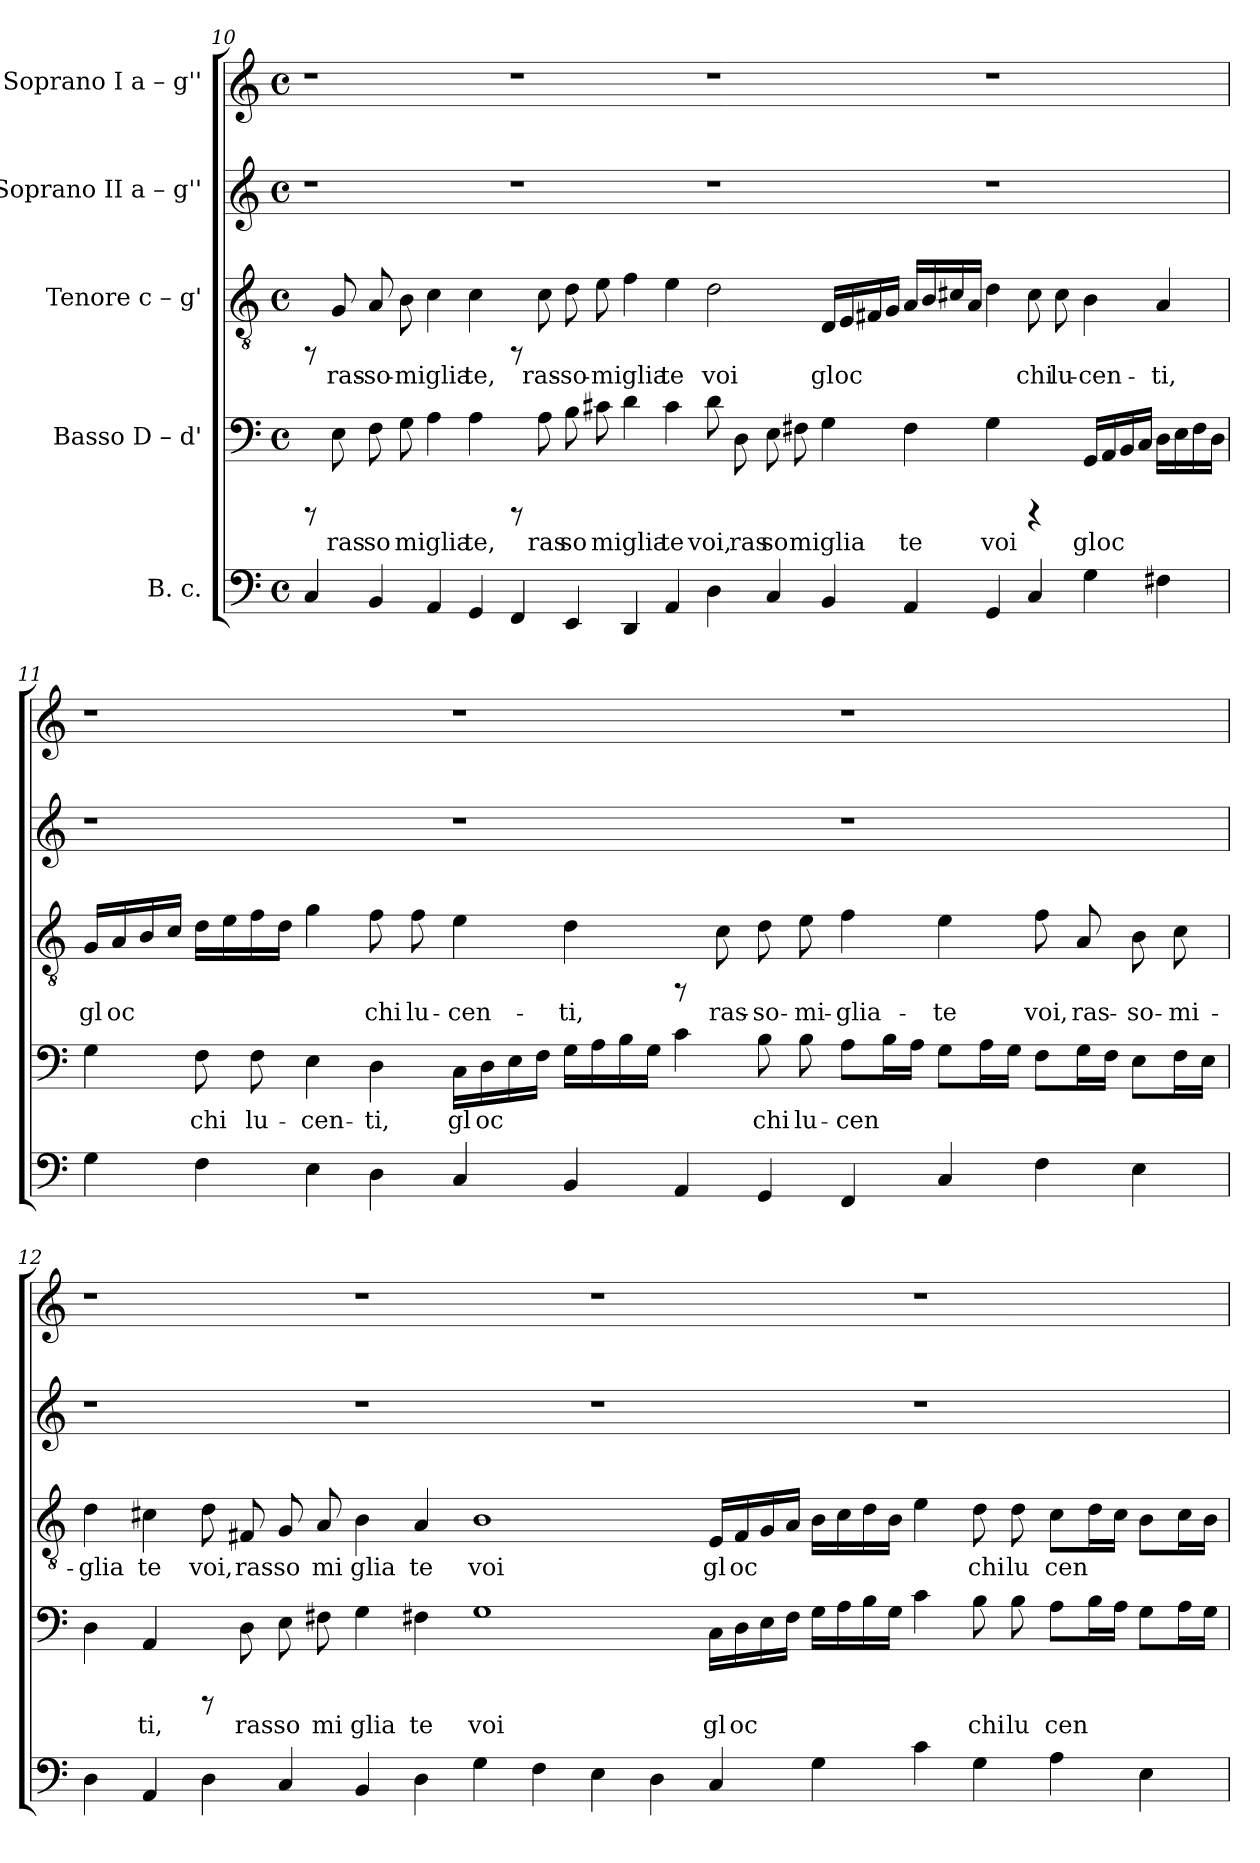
**kern	**kern	**text	**kern	**text	**kern	**kern
*part5	*part4	*part4	*part3	*part3	*part2	*part1
*staff5	*staff4	*staff4	*staff3	*staff3	*staff2	*staff1
*I"B. c.	*I"Basso  D – d'	*	*I"Tenore  c – g'	*	*I"Soprano II  a – g''	*I"Soprano I  a – g''
!!LO:LB:g=z
*clefF4	*clefF4	*	*clefGv2	*	*clefG2	*clefG2
*k[]	*k[]	*	*k[]	*	*k[]	*k[]
*C:	*C:	*	*C:	*	*C:	*C:
*M4/4	*M4/4	*	*M4/4	*	*M4/4	*M4/4
*met(c)	*met(c)	*	*met(c)	*	*met(c)	*met(c)
=10	=10	=10	=10	=10	=10	=10
4C/	8rCCC	.	8rFF	.	1r	1r
!	!	!LO:LY:b:rj	!	!LO:LY:b:rj	!	!
.	8E\	ras	8G/	ras-	.	.
!	!	!LO:LY:b:rj	!	!LO:LY:b:rj	!	!
4BB/	8F\	so	8A/	-so-	.	.
!	!	!LO:LY:b:rj	!	!LO:LY:b:rj	!	!
.	8G\	miglia	8B\	-miglia-	.	.
!	!	!LO:LY:b:rj	!	!LO:LY:b:rj	!	!
4AA/	4A\	.	4c\	--	.	.
!	!	!LO:LY:b:rj	!	!LO:LY:b:rj	!	!
4GG/	4A\	te,	4c\	-te,	.	.
4FF/	8rCCC	.	8rFF	.	1r	1r
!	!	!LO:LY:b:rj	!	!LO:LY:b:rj	!	!
.	8A\	ras	8c\	ras-	.	.
!	!	!LO:LY:b:rj	!	!LO:LY:b:rj	!	!
4EE/	8B\	so	8d\	-so-	.	.
!	!	!LO:LY:b:rj	!	!LO:LY:b:rj	!	!
.	8c#X\	miglia	8e\	-miglia-	.	.
!	!	!LO:LY:b:rj	!	!LO:LY:b:rj	!	!
4DD/	4d\	.	4f\	--	.	.
!	!	!LO:LY:b:rj	!	!LO:LY:b:rj	!	!
4AA/	4c#\	te	4e\	-te	.	.
!	!	!LO:LY:b:rj	!	!LO:LY:b:rj	!	!
4D\	8d\	voi,	2d\	voi	1r	1r
!	!	!LO:LY:b:rj	!	!	!	!
.	8D\	ras	.	.	.	.
!	!	!LO:LY:b:rj	!	!	!	!
4C/	8E\	so	.	.	.	.
!	!	!LO:LY:b:rj	!	!	!	!
.	8F#X\	miglia	.	.	.	.
!	!	!LO:LY:b:rj	!	!LO:LY:b:rj	!	!
4BB/	4G\	.	16D/L	gl	.	.
!	!	!	!	!LO:LY:b:rj	!	!
.	.	.	16E/	oc-	.	.
!	!	!	!	!LO:LY:b:rj	!	!
.	.	.	16F#/	--	.	.
!	!	!	!	!LO:LY:b:rj	!	!
.	.	.	16G/J	--	.	.
!	!	!LO:LY:b:rj	!	!LO:LY:b:rj	!	!
4AA/	4F#\	te	16A/L	--	.	.
!	!	!	!	!LO:LY:b:rj	!	!
.	.	.	16B/	--	.	.
!	!	!	!	!LO:LY:b:rj	!	!
.	.	.	16c#X/	--	.	.
!	!	!	!	!LO:LY:b:rj	!	!
.	.	.	16A/J	--	.	.
!	!	!LO:LY:b:rj	!	!LO:LY:b:rj	!	!
4GG/	4G\	voi	4d\	--	1r	1r
!	!	!	!	!LO:LY:b:rj	!	!
4C/	4rCCC	.	8c#\	-chi	.	.
!	!	!	!	!LO:LY:b:rj	!	!
.	.	.	8c#\	lu-	.	.
!	!	!LO:LY:b:rj	!	!LO:LY:b:rj	!	!
4G\	16GG/L	gl	4B\	-cen-	.	.
!	!	!LO:LY:b:rj	!	!	!	!
.	16AA/	oc	.	.	.	.
!	!	!LO:LY:b:rj	!	!	!	!
.	16BB/	.	.	.	.	.
!	!	!LO:LY:b:rj	!	!	!	!
.	16C/J	.	.	.	.	.
!	!	!LO:LY:b:rj	!	!LO:LY:b:rj	!	!
4F#X\	16D\L	.	4A/	-ti,	.	.
!	!	!LO:LY:b:rj	!	!	!	!
.	16E\	.	.	.	.	.
!	!	!LO:LY:b:rj	!	!	!	!
.	16F#\	.	.	.	.	.
!	!	!LO:LY:b:rj	!	!	!	!
.	16D\J	.	.	.	.	.
!!LO:PB:g=z
=11	=11	=11	=11	=11	=11	=11
!	!	!LO:LY:b:rj	!	!LO:LY:b:rj	!	!
4G\	4G\	.	16G/L	gl	1r	1r
!	!	!	!	!LO:LY:b:rj	!	!
.	.	.	16A/	oc-	.	.
!	!	!	!	!LO:LY:b:rj	!	!
.	.	.	16B/	--	.	.
!	!	!	!	!LO:LY:b:rj	!	!
.	.	.	16c/J	--	.	.
!	!	!LO:LY:b:rj	!	!LO:LY:b:rj	!	!
4F\	8F\	chi	16d\L	--	.	.
!	!	!	!	!LO:LY:b:rj	!	!
.	.	.	16e\	--	.	.
!	!	!LO:LY:b:rj	!	!LO:LY:b:rj	!	!
.	8F\	lu-	16f\	--	.	.
!	!	!	!	!LO:LY:b:rj	!	!
.	.	.	16d\J	--	.	.
!	!	!LO:LY:b:rj	!	!LO:LY:b:rj	!	!
4E\	4E\	-cen-	4g\	--	.	.
!	!	!LO:LY:b:rj	!	!LO:LY:b:rj	!	!
4D\	4D\	-ti,	8f\	-chi	.	.
!	!	!	!	!LO:LY:b:rj	!	!
.	.	.	8f\	lu-	.	.
!	!	!LO:LY:b:rj	!	!LO:LY:b:rj	!	!
4C/	16C\L	gl	4e\	-cen-	1r	1r
!	!	!LO:LY:b:rj	!	!	!	!
.	16D\	oc-	.	.	.	.
!	!	!LO:LY:b:rj	!	!	!	!
.	16E\	--	.	.	.	.
!	!	!LO:LY:b:rj	!	!	!	!
.	16F\J	--	.	.	.	.
!	!	!LO:LY:b:rj	!	!LO:LY:b:rj	!	!
4BB/	16G\L	--	4d\	-ti,	.	.
!	!	!LO:LY:b:rj	!	!	!	!
.	16A\	--	.	.	.	.
!	!	!LO:LY:b:rj	!	!	!	!
.	16B\	--	.	.	.	.
!	!	!LO:LY:b:rj	!	!	!	!
.	16G\J	--	.	.	.	.
!	!	!LO:LY:b:rj	!	!	!	!
4AA/	4c\	--	8rFF	.	.	.
!	!	!	!	!LO:LY:b:rj	!	!
.	.	.	8c\	ras-	.	.
!	!	!LO:LY:b:rj	!	!LO:LY:b:rj	!	!
4GG/	8B\	-chi	8d\	-so-	.	.
!	!	!LO:LY:b:rj	!	!LO:LY:b:rj	!	!
.	8B\	lu-	8e\	-mi-	.	.
!	!	!LO:LY:b:rj	!	!LO:LY:b:rj	!	!
4FF/	8A\L	-cen-	4f\	-glia-	1r	1r
!	!	!LO:LY:b:rj	!	!	!	!
.	16B\	--	.	.	.	.
!	!	!LO:LY:b:rj	!	!	!	!
.	16A\J	--	.	.	.	.
!	!	!LO:LY:b:rj	!	!LO:LY:b:rj	!	!
4C/	8G\L	--	4e\	-te	.	.
!	!	!LO:LY:b:rj	!	!	!	!
.	16A\	--	.	.	.	.
!	!	!LO:LY:b:rj	!	!	!	!
.	16G\J	--	.	.	.	.
!	!	!LO:LY:b:rj	!	!LO:LY:b:rj	!	!
4F\	8F\L	--	8f\	voi,	.	.
!	!	!LO:LY:b:rj	!	!LO:LY:b:rj	!	!
.	16G\	--	8A/	ras-	.	.
!	!	!LO:LY:b:rj	!	!	!	!
.	16F\J	--	.	.	.	.
!	!	!LO:LY:b:rj	!	!LO:LY:b:rj	!	!
4E\	8E\L	--	8B\	-so-	.	.
!	!	!LO:LY:b:rj	!	!LO:LY:b:rj	!	!
.	16F\	--	8c\	-mi-	.	.
!	!	!LO:LY:b:rj	!	!	!	!
.	16E\J	--	.	.	.	.
!!LO:PB:g=z
=12	=12	=12	=12	=12	=12	=12
!	!	!LO:LY:b:rj	!	!LO:LY:b:rj	!	!
4D\	4D\	--	4d\	-glia	1r	1r
!	!	!LO:LY:b:rj	!	!LO:LY:b:rj	!	!
4AA/	4AA/	-ti,	4c#X\	te	.	.
!	!	!	!	!LO:LY:b:rj	!	!
4D\	8rCCC	.	8d\	voi,	.	.
!	!	!LO:LY:b:rj	!	!LO:LY:b:rj	!	!
.	8D\	ras	8F#X/	ras	.	.
!	!	!LO:LY:b:rj	!	!LO:LY:b:rj	!	!
4C/	8E\	so	8G/	so	.	.
!	!	!LO:LY:b:rj	!	!LO:LY:b:rj	!	!
.	8F#X\	mi	8A/	mi	.	.
!	!	!LO:LY:b:rj	!	!LO:LY:b:rj	!	!
4BB/	4G\	glia	4B\	glia	1r	1r
!	!	!LO:LY:b:rj	!	!LO:LY:b:rj	!	!
4D\	4F#X\	te	4A/	te	.	.
!	!	!LO:LY:b:rj	!	!LO:LY:b:rj	!	!
4G\	1G	voi	1B	voi	.	.
4F\	.	.	.	.	.	.
4E\	.	.	.	.	1r	1r
4D\	.	.	.	.	.	.
!	!	!LO:LY:b:rj	!	!LO:LY:b:rj	!	!
4C/	16C\L	gl	16E/L	gl	.	.
!	!	!LO:LY:b:rj	!	!LO:LY:b:rj	!	!
.	16D\	oc	16F#/	oc	.	.
!	!	!LO:LY:b:rj	!	!LO:LY:b:rj	!	!
.	16E\	.	16G/	.	.	.
!	!	!LO:LY:b:rj	!	!LO:LY:b:rj	!	!
.	16F#\J	.	16A/J	.	.	.
!	!	!LO:LY:b:rj	!	!LO:LY:b:rj	!	!
4G\	16G\L	.	16B\L	.	.	.
!	!	!LO:LY:b:rj	!	!LO:LY:b:rj	!	!
.	16A\	.	16c#\	.	.	.
!	!	!LO:LY:b:rj	!	!LO:LY:b:rj	!	!
.	16B\	.	16d\	.	.	.
!	!	!LO:LY:b:rj	!	!LO:LY:b:rj	!	!
.	16G\J	.	16B\J	.	.	.
!	!	!LO:LY:b:rj	!	!LO:LY:b:rj	!	!
4c\	4c\	.	4e\	.	1r	1r
!	!	!LO:LY:b:rj	!	!LO:LY:b:rj	!	!
4G\	8B\	chi	8d\	chi	.	.
!	!	!LO:LY:b:rj	!	!LO:LY:b:rj	!	!
.	8B\	lu	8d\	lu	.	.
!	!	!LO:LY:b:rj	!	!LO:LY:b:rj	!	!
4A\	8A\L	cen	8c#\L	cen	.	.
!	!	!LO:LY:b:rj	!	!LO:LY:b:rj	!	!
.	16B\	.	16d\	.	.	.
!	!	!LO:LY:b:rj	!	!LO:LY:b:rj	!	!
.	16A\J	.	16c#\J	.	.	.
!	!	!LO:LY:b:rj	!	!LO:LY:b:rj	!	!
4E\	8G\L	.	8B\L	.	.	.
!	!	!LO:LY:b:rj	!	!LO:LY:b:rj	!	!
.	16A\	.	16c#\	.	.	.
!	!	!LO:LY:b:rj	!	!LO:LY:b:rj	!	!
.	16G\J	.	16B\J	.	.	.
=	=	=	=	=	=	=
*-	*-	*-	*-	*-	*-	*-
